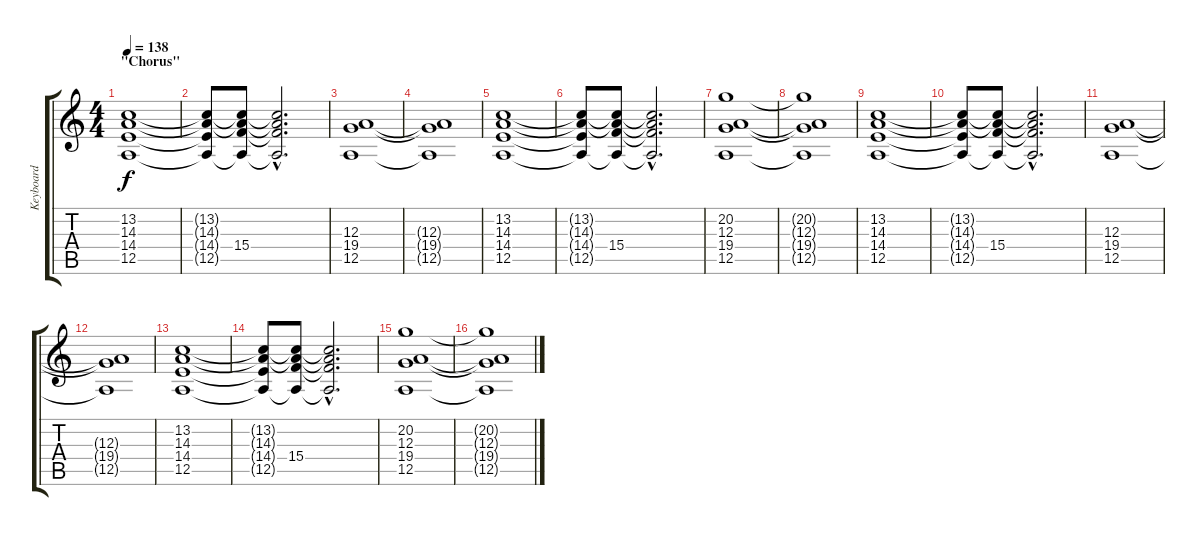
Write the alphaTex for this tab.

\track ("Keyboard" "Keyboard") {instrument pad2warm}
\staff {score tabs}
\tuning (E4 B3 G3 D3 A2 E2) {hide}
\ts (4 4)
\section ("" "\"Chorus\"")
\tempo 138
\clef g2
\ks c
(13.2 14.3 14.4 12.5).1{dy f volume 9 instrument choiraahs} |
(13.2{t} 14.3{t} 14.4{t} 12.5{t}).8 (13.2{t} 14.3{t} 15.4 12.5{t}).8 (13.2{hac t} 14.3{hac t} 15.4{hac t} 12.5{hac t}).2{d} |
(12.3 19.4 12.5).1 |
(12.3{t} 19.4{t} 12.5{t}).1 |
(13.2 14.3 14.4 12.5).1{instrument choiraahs} |
(13.2{t} 14.3{t} 14.4{t} 12.5{t}).8 (13.2{t} 14.3{t} 15.4 12.5{t}).8 (13.2{hac t} 14.3{hac t} 15.4{hac t} 12.5{hac t}).2{d} |
(20.2 12.3 19.4 12.5).1 |
(20.2{t} 12.3{t} 19.4{t} 12.5{t}).1 |
(13.2 14.3 14.4 12.5).1{volume 9 instrument choiraahs} |
(13.2{t} 14.3{t} 14.4{t} 12.5{t}).8 (13.2{t} 14.3{t} 15.4 12.5{t}).8 (13.2{hac t} 14.3{hac t} 15.4{hac t} 12.5{hac t}).2{d} |
(12.3 19.4 12.5).1 |
(12.3{t} 19.4{t} 12.5{t}).1 |
(13.2 14.3 14.4 12.5).1{instrument choiraahs} |
(13.2{t} 14.3{t} 14.4{t} 12.5{t}).8 (13.2{t} 14.3{t} 15.4 12.5{t}).8 (13.2{hac t} 14.3{hac t} 15.4{hac t} 12.5{hac t}).2{d} |
(20.2 12.3 19.4 12.5).1 |
(20.2{t} 12.3{t} 19.4{t} 12.5{t}).1
